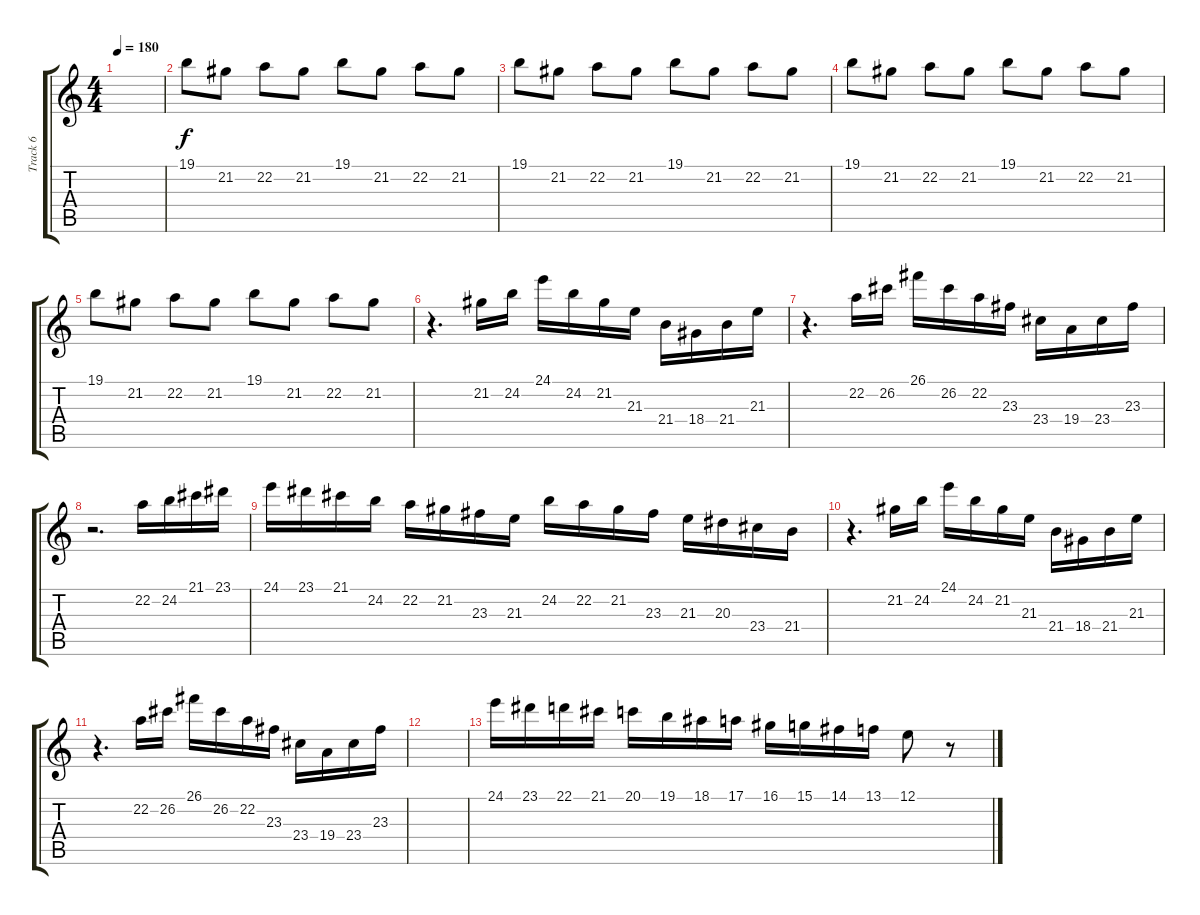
\track ("Track 6" "Track 6") {instrument violin}
\staff {score tabs}
\tuning (E4 B3 G3 D3 A2 E2) {hide}
\ts (4 4)
\tempo 180
\clef g2
\ks c
|
19.1.8 21.2.8 22.2.8 21.2.8 19.1.8 21.2.8 22.2.8 21.2.8 |
19.1.8 21.2.8 22.2.8 21.2.8 19.1.8 21.2.8 22.2.8 21.2.8 |
19.1.8 21.2.8 22.2.8 21.2.8 19.1.8 21.2.8 22.2.8 21.2.8 |
19.1.8 21.2.8 22.2.8 21.2.8 19.1.8 21.2.8 22.2.8 21.2.8 |
r.4{d} 21.2.16 24.2.16 24.1.16 24.2.16 21.2.16 21.3.16 21.4.16 18.4.16 21.4.16 21.3.16 |
r.4{d} 22.2.16 26.2.16 26.1.16 26.2.16 22.2.16 23.3.16 23.4.16 19.4.16 23.4.16 23.3.16 |
r.2{d} 22.2.16 24.2.16 21.1.16 23.1.16 |
24.1.16 23.1.16 21.1.16 24.2.16 22.2.16 21.2.16 23.3.16 21.3.16 24.2.16 22.2.16 21.2.16 23.3.16 21.3.16 20.3.16 23.4.16 21.4.16 |
r.4{d} 21.2.16 24.2.16 24.1.16 24.2.16 21.2.16 21.3.16 21.4.16 18.4.16 21.4.16 21.3.16 |
r.4{d} 22.2.16 26.2.16 26.1.16 26.2.16 22.2.16 23.3.16 23.4.16 19.4.16 23.4.16 23.3.16 |
|
24.1.16 23.1.16 22.1.16 21.1.16 20.1.16 19.1.16 18.1.16 17.1.16 16.1.16 15.1.16 14.1.16 13.1.16 12.1.8 r.8
